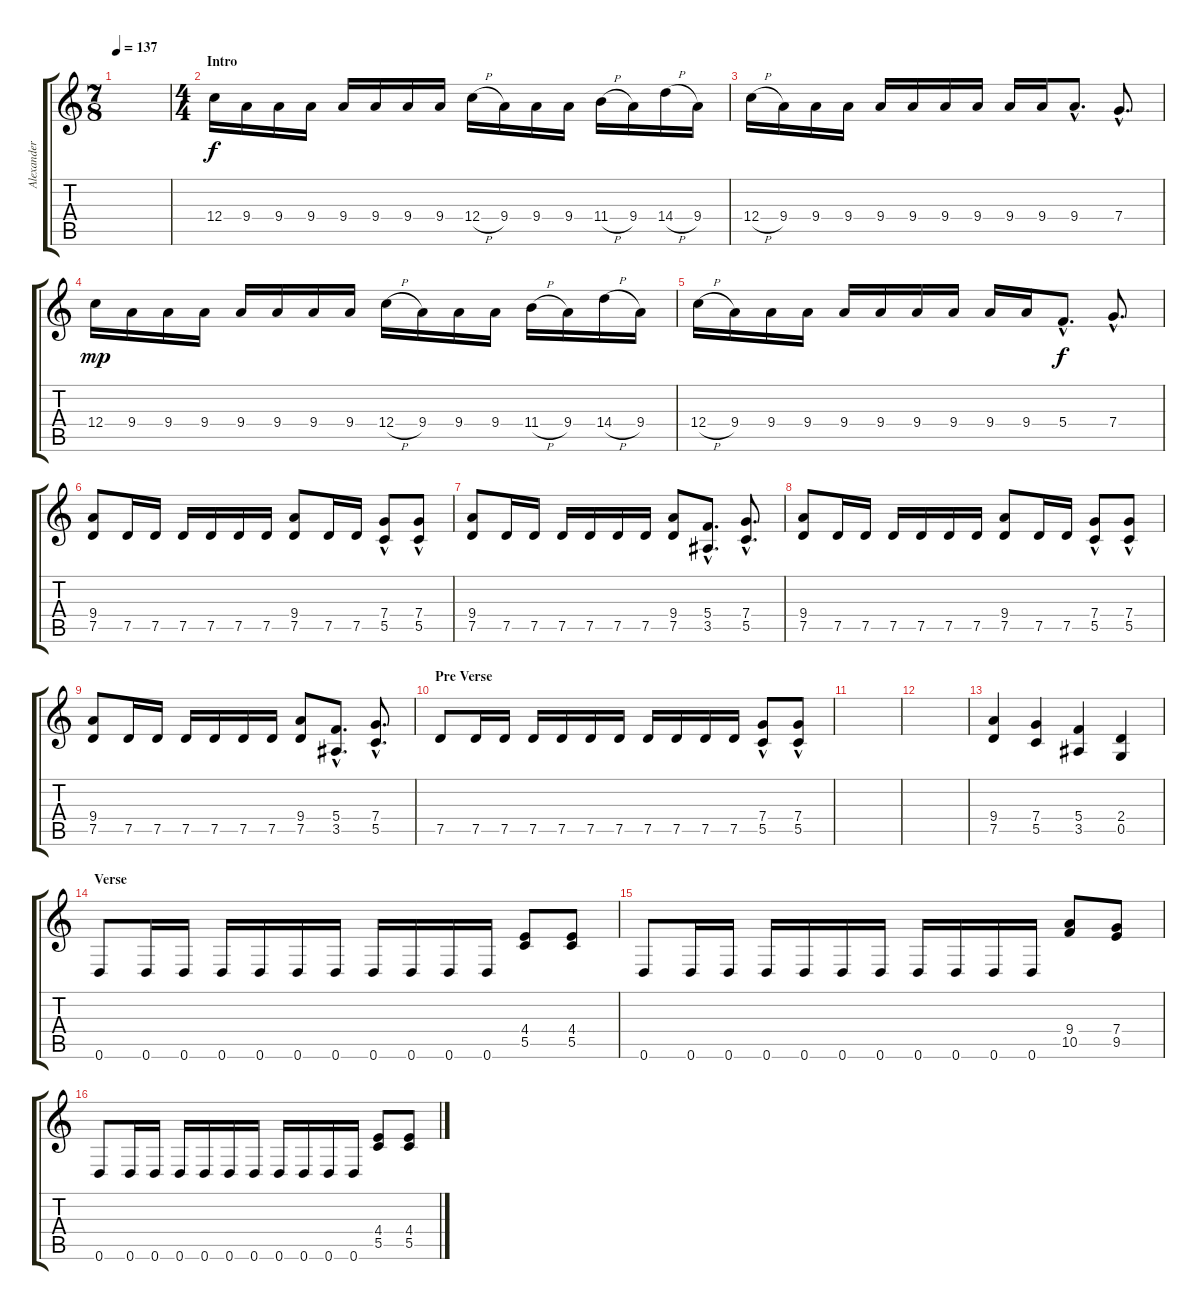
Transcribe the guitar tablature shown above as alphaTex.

\track ("Alexander" "Alexander") {instrument distortionguitar}
\staff {score tabs}
\tuning (D4 A3 F3 C3 G2 D2) {hide}
\ts (7 8)
\tempo 137
\clef g2
\ks c
|
\ts (4 4)
\section ("" "Intro")
12.4.16 9.4.16 9.4.16 9.4.16 9.4.16 9.4.16 9.4.16 9.4.16 12.4{h}.16 9.4.16 9.4.16 9.4.16 11.4{h}.16 9.4.16 14.4{h}.16 9.4.16 |
12.4{h}.16 9.4.16 9.4.16 9.4.16 9.4.16 9.4.16 9.4.16 9.4.16 9.4.16 9.4.16 9.4{hac}.8{d dy f} 7.4{hac}.8{d} |
12.4.16{dy mp} 9.4.16 9.4.16 9.4.16 9.4.16 9.4.16 9.4.16 9.4.16 12.4{h}.16 9.4.16 9.4.16 9.4.16 11.4{h}.16 9.4.16 14.4{h}.16 9.4.16 |
12.4{h}.16 9.4.16 9.4.16 9.4.16 9.4.16 9.4.16 9.4.16 9.4.16 9.4.16 9.4.16 5.4{hac}.8{d dy f} 7.4{hac}.8{d} |
(9.4 7.5).8 7.5.16 7.5.16 7.5.16 7.5.16 7.5.16 7.5.16 (9.4 7.5).8 7.5.16 7.5.16 (7.4 5.5{hac}).8 (7.4 5.5{hac}).8 |
(9.4 7.5).8 7.5.16 7.5.16 7.5.16 7.5.16 7.5.16 7.5.16 (9.4 7.5).8 (5.4{hac} 3.5{hac}).8{d} (7.4{hac} 5.5{hac}).8{d} |
(9.4 7.5).8 7.5.16 7.5.16 7.5.16 7.5.16 7.5.16 7.5.16 (9.4 7.5).8 7.5.16 7.5.16 (7.4 5.5{hac}).8 (7.4 5.5{hac}).8 |
(9.4 7.5).8 7.5.16 7.5.16 7.5.16 7.5.16 7.5.16 7.5.16 (9.4 7.5).8 (5.4{hac} 3.5{hac}).8{d} (7.4{hac} 5.5{hac}).8{d} |
\section ("" "Pre Verse")
7.5.8 7.5.16 7.5.16 7.5.16 7.5.16 7.5.16 7.5.16 7.5.16 7.5.16 7.5.16 7.5.16 (7.4 5.5{hac}).8 (7.4 5.5{hac}).8 |
|
|
(9.4 7.5).4 (7.4 5.5).4 (5.4 3.5).4 (2.4 0.5).4 |
\section ("" "Verse")
0.6.8 0.6.16 0.6.16 0.6.16 0.6.16 0.6.16 0.6.16 0.6.16 0.6.16 0.6.16 0.6.16 (4.4 5.5).8 (4.4 5.5).8 |
0.6.8 0.6.16 0.6.16 0.6.16 0.6.16 0.6.16 0.6.16 0.6.16 0.6.16 0.6.16 0.6.16 (9.4 10.5).8 (7.4 9.5).8 |
0.6.8 0.6.16 0.6.16 0.6.16 0.6.16 0.6.16 0.6.16 0.6.16 0.6.16 0.6.16 0.6.16 (4.4 5.5).8 (4.4 5.5).8
